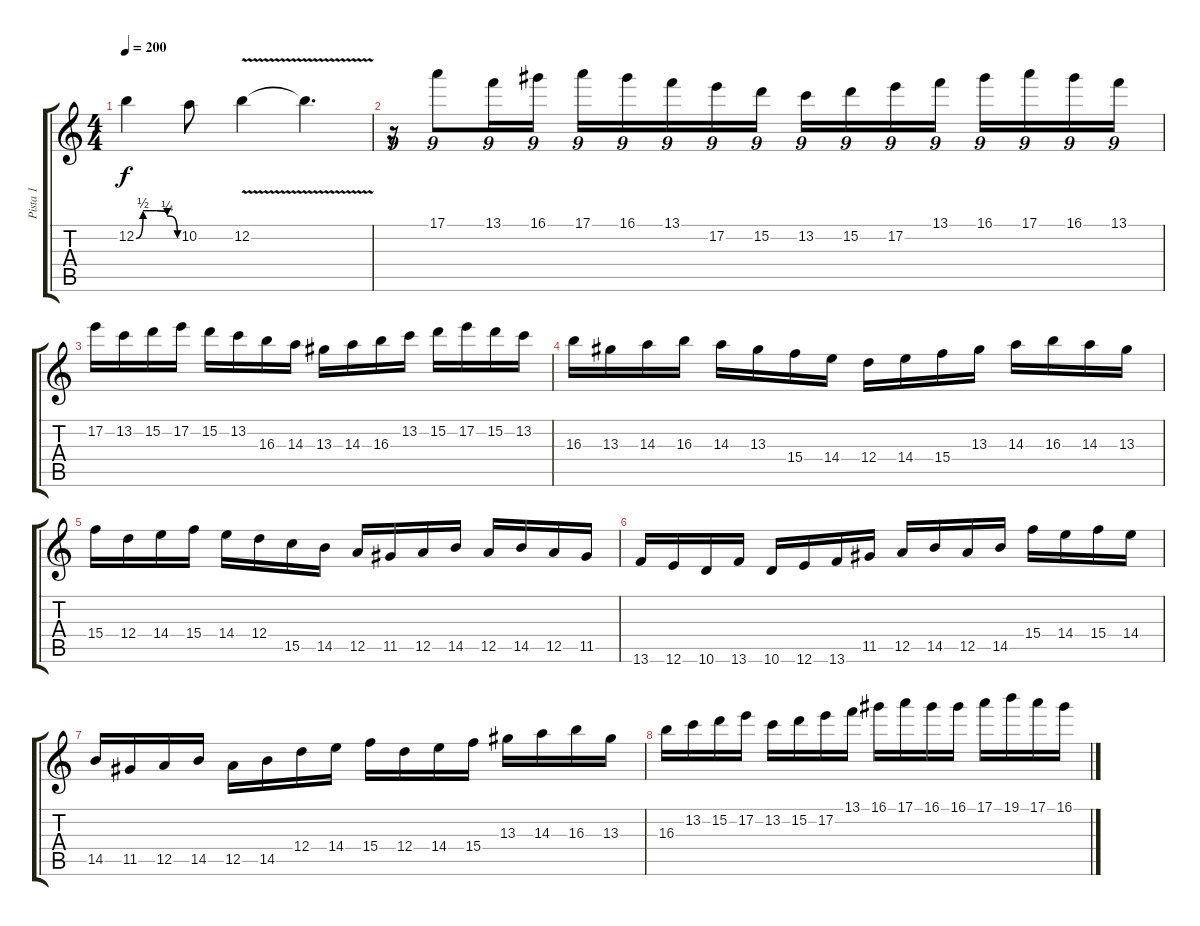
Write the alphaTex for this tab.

\track ("Pista 1" "Pista 1") {instrument distortionguitar}
\staff {score tabs}
\tuning (E4 B3 G3 D3 A2 E2) {hide}
\ts (4 4)
\tempo 200
\clef g2
\ks c
12.2{be (custom 0 0 10 2 20 2 30 2 45 1 49 1 60 0)}.4{dy f} 10.2.8 12.2{v}.4 12.2{t}.4{d} |
r.16{tu (9 8)} 17.1.8{tu (9 8)} 13.1.16{tu (9 8)} 16.1.16{tu (9 8)} 17.1.16{tu (9 8)} 16.1.16{tu (9 8)} 13.1.16{tu (9 8)} 17.2.16{tu (9 8)} 15.2.16{tu (9 8)} 13.2.16{tu (9 8)} 15.2.16{tu (9 8)} 17.2.16{tu (9 8)} 13.1.16{tu (9 8)} 16.1.16{tu (9 8)} 17.1.16{tu (9 8)} 16.1.16{tu (9 8)} 13.1.16{tu (9 8)} |
17.2.16 13.2.16 15.2.16 17.2.16 15.2.16 13.2.16 16.3.16 14.3.16 13.3.16 14.3.16 16.3.16 13.2.16 15.2.16 17.2.16 15.2.16 13.2.16 |
16.3.16 13.3.16 14.3.16 16.3.16 14.3.16 13.3.16 15.4.16 14.4.16 12.4.16 14.4.16 15.4.16 13.3.16 14.3.16 16.3.16 14.3.16 13.3.16 |
15.4.16 12.4.16 14.4.16 15.4.16 14.4.16 12.4.16 15.5.16 14.5.16 12.5.16 11.5.16 12.5.16 14.5.16 12.5.16 14.5.16 12.5.16 11.5.16 |
13.6.16 12.6.16 10.6.16 13.6.16 10.6.16 12.6.16 13.6.16 11.5.16 12.5.16 14.5.16 12.5.16 14.5.16 15.4.16 14.4.16 15.4.16 14.4.16 |
14.5.16 11.5.16 12.5.16 14.5.16 12.5.16 14.5.16 12.4.16 14.4.16 15.4.16 12.4.16 14.4.16 15.4.16 13.3.16 14.3.16 16.3.16 13.3.16 |
16.3.16 13.2.16 15.2.16 17.2.16 13.2.16 15.2.16 17.2.16 13.1.16 16.1.16 17.1.16 16.1.16 16.1.16 17.1.16 19.1.16 17.1.16 16.1.16
